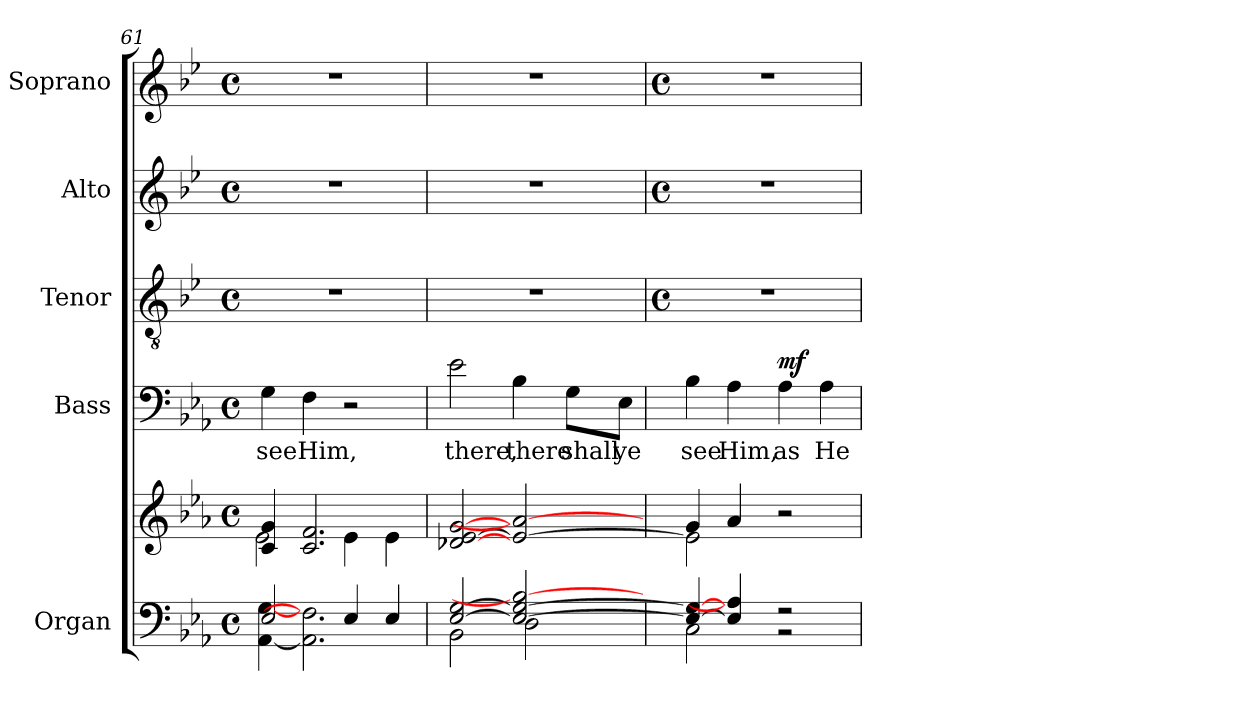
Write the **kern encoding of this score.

**kern	**kern	**kern	**text	**dynam	**kern	**kern	**kern
*part5	*part5	*part4	*part4	*part4	*part3	*part2	*part1
*staff6	*staff5	*staff4	*staff4	*staff4	*staff3	*staff2	*staff1
*I"Organ	*	*I"Bass	*	*	*I"Tenor	*I"Alto	*I"Soprano
*	*	*I'B	*	*	*I'T	*I'A	*I'S
*clefF4	*clefG2	*clefF4	*	*	*clefGv2	*clefG2	*clefG2
*k[b-e-a-]	*k[b-e-a-]	*k[b-e-a-]	*	*	*k[b-e-]	*k[b-e-]	*k[b-e-]
*E-:	*E-:	*E-:	*	*	*B-:	*B-:	*B-:
*M4/4	*M4/4	*M4/4	*	*	*M4/4	*M4/4	*M4/4
*met(c)	*met(c)	*met(c)	*	*	*met(c)	*met(c)	*met(c)
=61	=61	=61	=61	=61	=61	=61	=61
*^	*^	*	*	*	*	*	*
!	!	!	!	!	!LO:LY:b	!	!	!	!
2E-/	[4AA-\ [4G\	4c/ 4g/	2e-\	4G	see	.	1r	1r	1r
!	!	!	!	!	!LO:LY:b	!	!	!	!
.	2.AA-\] 2.F\]	2.c/ 2.f/	.	4F	Him,	.	.	.	.
4E-/	.	.	4e-\	2r	.	.	.	.	.
4E-/	.	.	4e-\	.	.	.	.	.	.
=62	=62	=62	=62	=62	=62	=62	=62	=62	=62
!	!	!	!	!	!LO:LY:b	!	!	!	!
[2E-/ [2G/	2BB-\	[2d-X/ [2e-/ [2g/	1ryy	2e-	there,	.	1r	1r	1r
!	!	!	!	!	!LO:LY:b	!	!	!	!
2E-/_ 2G/_ 2B-/_	2D\	2e-/_ 2a-/_	.	4B-	there	.	.	.	.
!	!	!	!	!	!LO:LY:b	!	!	!	!
.	.	.	.	8G\L	shall	.	.	.	.
!	!	!	!	!	!LO:LY:b	!	!	!	!
.	.	.	.	8E-\J	ye	.	.	.	.
!!LO:LB:g=z
=63	=63	=63	=63	=63	=63	=63	=63	=63	=63
*	*	*	*	*	*	*	*M4/4	*M4/4	*M4/4
*	*	*	*	*	*	*	*met(c)	*met(c)	*met(c)
!	!	!	!	!	!LO:LY:b	!	!	!	!
4E-/_ 4G/_	2C\	2e-\]	4g/	4B-	see	.	1r	1r	1r
!	!	!	!	!	!LO:LY:b	!	!	!	!
4E-/] 4A-/]	.	.	4a-/	4A-	Him,	.	.	.	.
!	!	!	!	!	!LO:LY:b	!LO:DY:b	!	!	!
2r	2r	2r	2ryy	4A-	as	mf	.	.	.
!	!	!	!	!	!LO:LY:b	!	!	!	!
.	.	.	.	4A-	He	.	.	.	.
*v	*v	*	*	*	*	*	*	*	*
*	*v	*v	*	*	*	*	*	*
=	=	=	=	=	=	=	=
*-	*-	*-	*-	*-	*-	*-	*-
